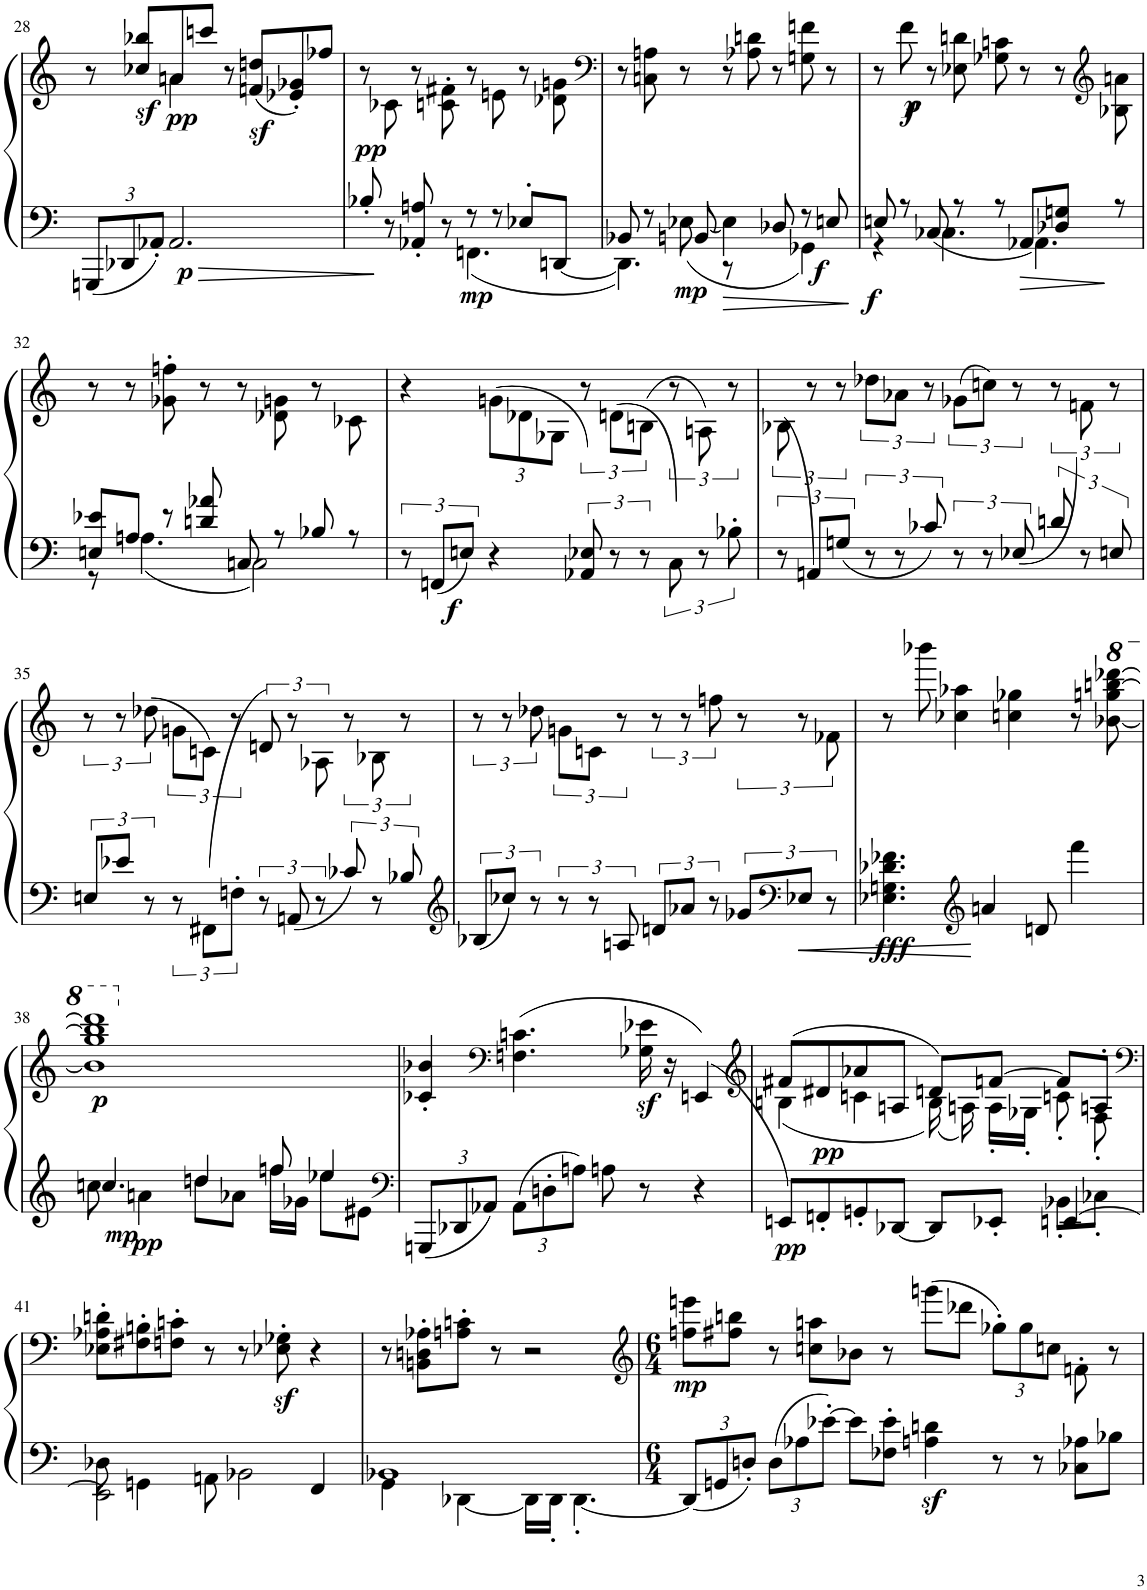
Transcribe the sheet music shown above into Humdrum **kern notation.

**kern	**kern	**dynam
*part1	*part1	*part1
*staff2	*staff1	*staff1/2
*I"Piano	*	*
*I'Pno.	*	*
!!LO:PB:g=z
*clefF4	*clefG2	*
*k[]	*k[]	*
*M4/4	*M4/4	*
*Xbrackettup	*	*
=28	=28	=28
*	*^	*
12GGGn/L	8r	4ryy	.
12DD-X/	.	.	.
!	!	!	!LO:DY:b
.	8cc-X/ 8bb-X/L	.	sf
12AA-X'/J	.	.	.
!	!	!	!LO:DY:b=2
!	!	!	!LO:DY:n=1:b
2.AA-/	8an/	4a\	p pp
.	8cccn/J	.	.
.	8r	2ryy	.
!	!	!	!LO:DY:n=2:b
.	(8fn/ 8ddn/L	.	sf
.	8e-X/' 8g-X/')	.	.
.	8ff-X/J	.	.
*	*v	*v	*
=29	=29	=29
*^	*	*
!	!	!	!LO:DY:b
8B-X'/	2ryy	8r	pp
8r	.	8c-X\	.
8AA-X/' 8An/'	.	8r	.
8r	.	8cn\' 8f#X\'	.
!	!	!	!LO:DY:b=2
8r	4.FFn\	8r	mp
8r	.	8en\	.
8E-X'/L	.	8r	.
[8DDn/J	8ryy	8d-X\ 8gn\	.
*v	*v	*	*
=30	=30	=30
*	*clefF4	*
*^	*	*
*	*^	*	*
8BB-X/	4ryy	4.DD\]	8r	.
8r	.	.	8Cn\ 8An\	.
!	!	!	!	!LO:DY:b=2
8BBn/	[8E-X\	.	8r	mp
4E-\]	8r	4.ryy	8r	.
.	2ryy	.	8A-X\ 8dn\	.
8D-X/	.	.	8r	.
8r	.	4GG-X\	8Gn\ 8fn\	.
!	!	!	!	!LO:DY:b=2
8En/	.	.	8r	f
*	*v	*v	*	*
=31	=31	=31	=31
!	!	!	!LO:DY:b=2
8En/	4r	8r	f
!	!	!	!LO:DY:b
!	!	!	!LO:DY:n=1:b
8r	.	8f\	f p
8C-X/	4.C-X\	8r	.
8r	.	8E-X\ 8dn\	.
8r	.	8G-X\ 8cn\	.
8AA-X/L	4.AA-X\	8r	.
8D-X/ 8Gn/J	.	8r	.
*	*	*clefG2	*
8r	.	8B-X\ 8an\	.
!!LO:LB:g=z
=32	=32	=32	=32
8En/ 8e-X/L	8r	8r	.
8An/J	4.A\	8r	.
8r	.	8g-X\' 8ffn\'	.
8dn/ 8a-X/	.	8r	.
8Cn/	2C\	8r	.
8r	.	8d-X\ 8gn\	.
8B-X/	.	8r	.
8r	.	8c-X\	.
*v	*v	*	*
=33	=33	=33
*brackettup	*	*
12r	4r	.
!	!	!LO:DY:b=2
12FFn/L	.	f
12En/J	.	.
*	*Xbrackettup	*
4r	(12gn\L	.
.	12d-X\	.
.	12G-X\J	.
*	*brackettup	*
12AA-X/ 12E-X/)	12r	.
12r	(12dn\L	.
12r	(12Bn\J	.
12C\)	12r	.
12r	12An\)	.
12B-X'\	12r	.
=34	=34	=34
12r	(12B-X\	.
12AAn/L)	12r	.
12Gn/J	12r	.
12r	12dd-X\L	.
12r	12a-X\J	.
12c-X/	12r	.
12r	(12g-X\L	.
12r	12ccn\J)	.
12E-X/	12r	.
12dn/	12r	.
12r	(12fn\	.
12En/	12r	.
!!LO:LB:g=z
=35	=35	=35
12En/L	12r	.
12e-X/J	12r	.
12r	(12dd-X\	.
12r	12gn\L	.
12FF#X\L	12cn\J)	.
12Fn'\J	12r	.
12r	(12dn/	.
12AAn/	12r	.
12r	12A-X\	.
12c-X/	12r	.
12r	12B-X\	.
12B-X/	12r	.
=36	=36	=36
*clefG2	*	*
12B-X/L	12r	.
12cc-X/J	12r	.
4r	12dd-X\	.
.	12gn\L	.
.	12cn\J	.
12An/	4r	.
12dn/L	.	.
12a-X/J	.	.
12r	12ffn\	.
12g-X/L	12r	.
*clefF4	*	*
12E-X/J	12r	.
12r	12f-X\	.
=37	=37	=37
!	!	!LO:DY:b=2
4.E-X\ 4.Gn\ 4.d-X\ 4.f-X\	8r	fff
.	8bbb-X\	.
.	4cc-X\ 4aa-X\	.
*clefG2	*	*
4an/	.	.
.	4ccn\ 4gg-X\	.
8dn/	.	.
4fff\	8r	.
*	*8va	*
.	[8bb-X\ 8gggn\ [8bbbn\ [8dddd-X\	.
!!LO:LB:g=z
=38	=38	=38
*^	*	*
!	!	!	!LO:DY:b=2
!	!	!	!LO:DY:n=1:b
4.ccn/	8ccn\	1bb-] 1ggg 1bbb] 1dddd-]	mp p
!	!	!	!LO:DY:n=2:b=2
.	4an\	.	pp
4ddn/	8ddn\L	.	.
.	8a-X\J	.	.
8ffn/	16ffn\LL	.	.
.	16g-X\JJ	.	.
4ee-X/	8ee-\L	.	.
.	8e#X\J	.	.
*v	*v	*	*
=39	=39	=39
*clefF4	*	*
*Xbrackettup	*	*
*	*X8va	*
12GGGn/L	4c-X/' 4b-X/'	.
12DD-X/	.	.
12AA-X/J	.	.
*	*clefF4	*
12AA-\L	(4.Fn\ 4.cn\	.
12Dn'\	.	.
12An\J	.	.
8An\	.	.
8r	16G-X\z< 16e-X\z<	.
.	16r	.
4r	(4EEn/)	.
=40	=40	=40
*	*clefG2	*
*^	*^	*
!	!	!	!	!LO:DY:b=2
8EEn/L)	2.ryy	(8f#X/L	(4Bn\	pp
!	!	!	!	!LO:DY:b
8FFn'/	.	8d#X/	.	pp
8GGn'/	.	8a-X/	4cn\	.
[8DD-X/J	.	8An/J	.	.
8DD-/L]	.	8dn/L)	(16B\)	.
.	.	.	16An\)	.
8EE-X'/J	.	[8fn/J	16A'\LL	.
.	.	.	16G-X'\JJ	.
[4EEn/	8BB-X'\L	8f/L]	8cn'\	.
.	8C-X'\J	8An'/J	8F'\	.
*	*	*v	*v	*
!!LO:LB:g=z
=41	=41	=41	=41
*	*	*clefF4	*
8D-X\	2EE\]	8E-X\' 8A-X\' 8dn\'L	.
4GGn\	.	8F#X\' 8Bn\'	.
.	.	8Fn\' 8cn\'J	.
8AAn\	.	8r	.
4ryy	2BB-X\	8r	.
.	.	8E-X\z<' 8G-X\z<'	.
4FF/	.	4r	.
=42	=42	=42	=42
1BB-X	4GG\	8r	.
.	.	8BBn\' 8Dn\' 8A-X\'L	.
.	[4DD-X\	8An\' 8cn\'J	.
.	.	8r	.
.	16DD-\LL]	2r	.
.	16DD-'\JJ	.	.
.	[4.DD-'\	.	.
*v	*v	*	*
=43	=43	=43
*	*clefG2	*
*M6/4	*M6/4	*
*^	*	*
!	!	!	!LO:DY:b
*v	*v	*	*
12DD-/L]	8ffn\ 8eeen\L	mp
12GGn/	.	.
.	8ff#X\ 8bbn\J	.
12Dn'/J	.	.
12D\L	8r	.
12A-X\	.	.
.	8ccn\ 8aan\L	.
[12e-X'\J	.	.
8e-\L]	8b-X\J	.
8F-X\' 8e-\'J	8r	.
4An\z< 4dn\z<	(8gggn\L	.
.	8ddd-X\J	.
*	*Xbrackettup	*
8r	12gg-X'\L)	.
.	12gg-\	.
8r	.	.
.	12ccn\J	.
8C-X\ 8A-X\L	8fn'\	.
8B-X\J	8r	.
=	=	=
*-	*-	*-
